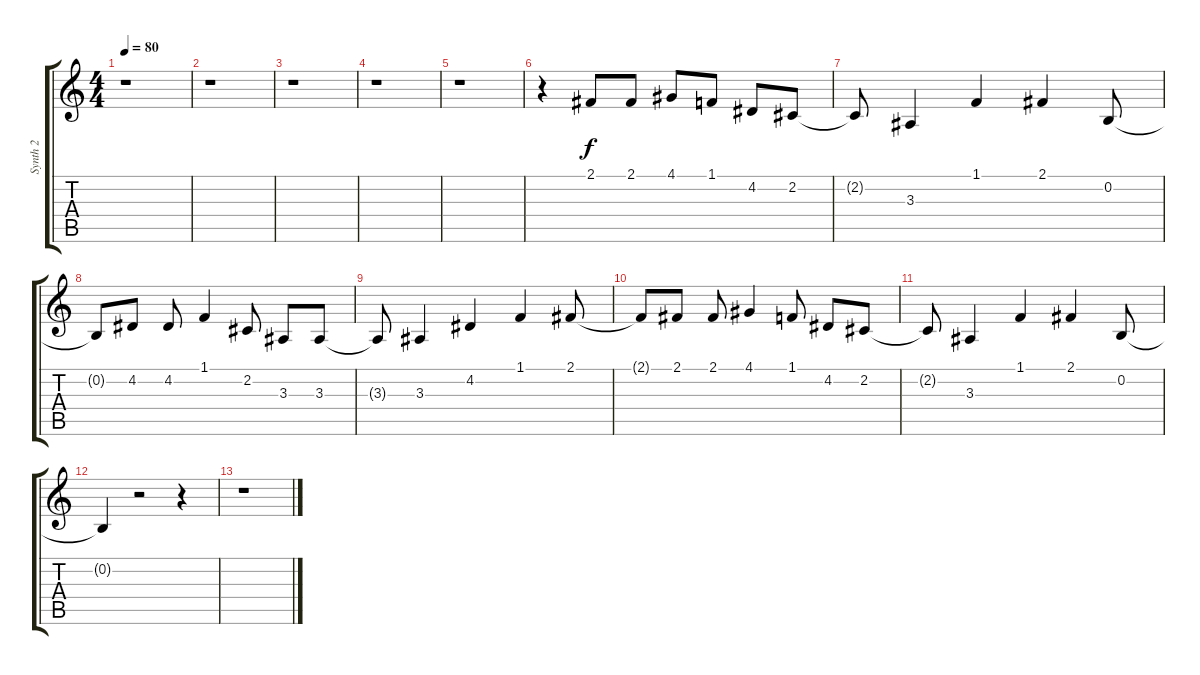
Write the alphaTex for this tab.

\track ("Synth 2" "Synth 2") {instrument stringensemble1}
\staff {score tabs}
\tuning (E4 B3 G3 D3 A2 E2) {hide}
\ts (4 4)
\tempo 80
\clef g2
\ks c
r.1{dy f} |
r.1 |
r.1 |
r.1 |
r.1 |
r.4 2.1.8 2.1.8 4.1.8 1.1.8 4.2.8 2.2.8 |
2.2{t}.8 3.3.4 1.1.4 2.1.4 0.2.8 |
0.2{t}.8 4.2.8 4.2.8 1.1.4 2.2.8 3.3.8 3.3.8 |
3.3{t}.8 3.3.4 4.2.4 1.1.4 2.1.8 |
2.1{t}.8 2.1.8 2.1.8 4.1.4 1.1.8 4.2.8 2.2.8 |
2.2{t}.8 3.3.4 1.1.4 2.1.4 0.2.8 |
0.2{t}.4 r.2 r.4 |
r.1
